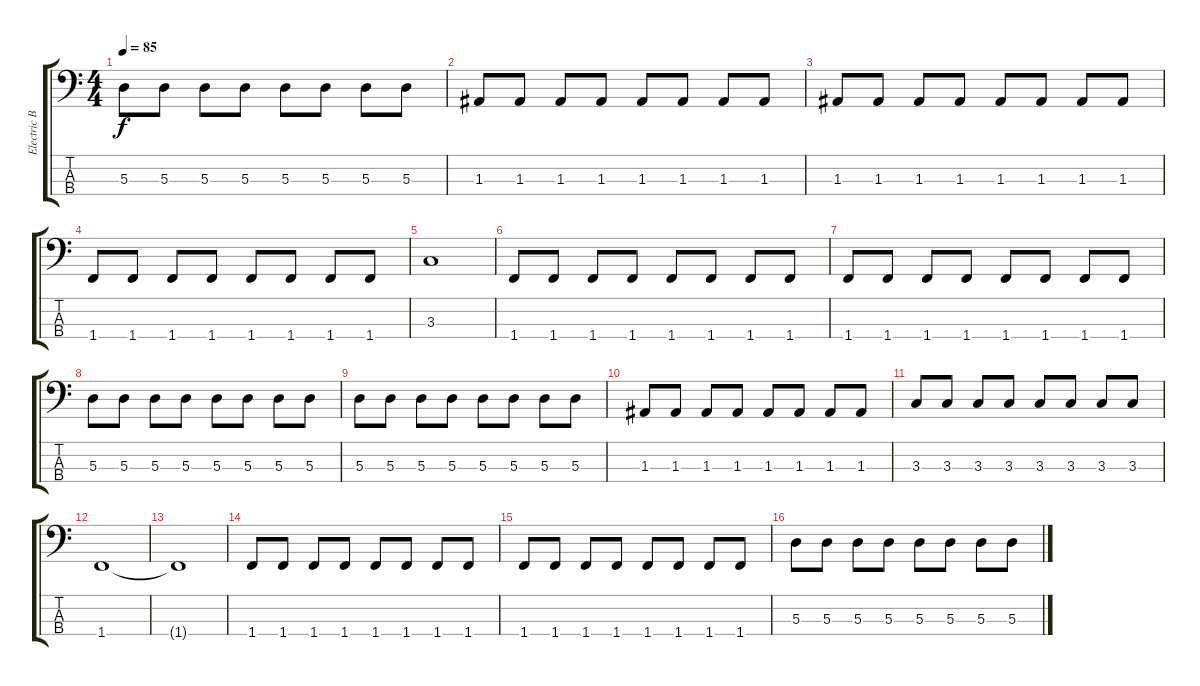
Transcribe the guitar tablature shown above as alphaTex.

\track ("Electric Bass" "Electric B") {instrument electricbassfinger}
\staff {score tabs}
\tuning (G2 D2 A1 E1) {hide}
\ts (4 4)
\tempo 85
\clef f4
\ks c
5.3.8{dy f} 5.3.8 5.3.8 5.3.8 5.3.8 5.3.8 5.3.8 5.3.8 |
1.3.8 1.3.8 1.3.8 1.3.8 1.3.8 1.3.8 1.3.8 1.3.8 |
1.3.8 1.3.8 1.3.8 1.3.8 1.3.8 1.3.8 1.3.8 1.3.8 |
1.4.8 1.4.8 1.4.8 1.4.8 1.4.8 1.4.8 1.4.8 1.4.8 |
3.3.1 |
1.4.8 1.4.8 1.4.8 1.4.8 1.4.8 1.4.8 1.4.8 1.4.8 |
1.4.8 1.4.8 1.4.8 1.4.8 1.4.8 1.4.8 1.4.8 1.4.8 |
5.3.8 5.3.8 5.3.8 5.3.8 5.3.8 5.3.8 5.3.8 5.3.8 |
5.3.8 5.3.8 5.3.8 5.3.8 5.3.8 5.3.8 5.3.8 5.3.8 |
1.3.8 1.3.8 1.3.8 1.3.8 1.3.8 1.3.8 1.3.8 1.3.8 |
3.3.8 3.3.8 3.3.8 3.3.8 3.3.8 3.3.8 3.3.8 3.3.8 |
1.4.1 |
1.4{t}.1 |
1.4.8 1.4.8 1.4.8 1.4.8 1.4.8 1.4.8 1.4.8 1.4.8 |
1.4.8 1.4.8 1.4.8 1.4.8 1.4.8 1.4.8 1.4.8 1.4.8 |
5.3.8 5.3.8 5.3.8 5.3.8 5.3.8 5.3.8 5.3.8 5.3.8
